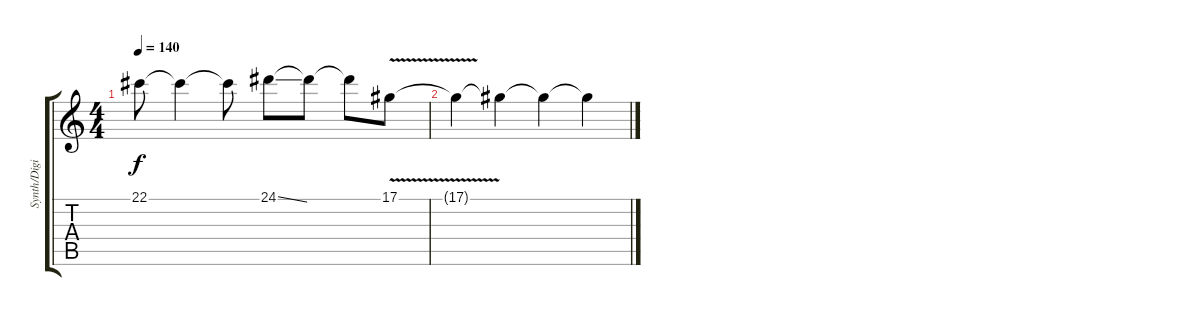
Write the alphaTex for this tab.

\track ("Synth/Digitech Whammy solo" "Synth/Digi") {instrument lead1square}
\staff {score tabs}
\tuning (Eb4 Bb3 Gb3 Db3 Ab2 Eb2) {hide}
\ts (4 4)
\tempo 140
\clef g2
\ks c
22.1{t}.8{dy f} 22.1{t}.4 22.1{t}.8 24.1{ss}.8 24.1{t}.8 24.1{t}.8 17.1{v}.8 |
17.1{t}.4 17.1{t}.4 17.1{t}.4 17.1{t}.4
